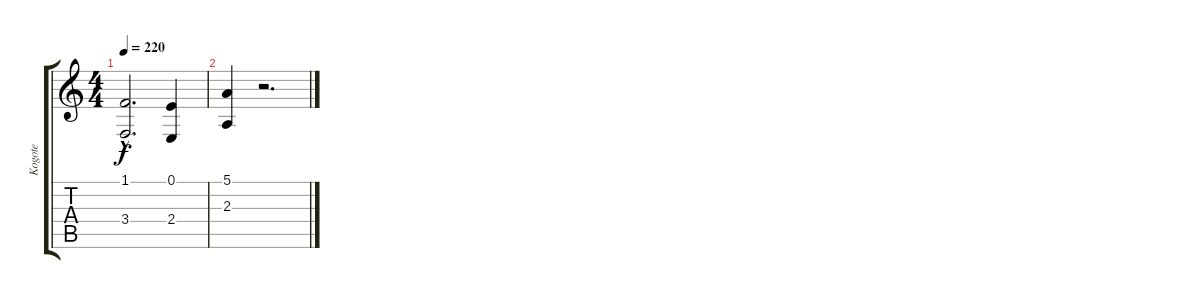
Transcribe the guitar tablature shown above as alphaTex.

\track ("Kogote" "Kogote") {instrument brasssection}
\staff {score tabs}
\tuning (E4 B3 G3 D3 A2 E2) {hide}
\ts (4 4)
\tempo 220
\clef g2
\ks c
(1.1{hac} 3.4{hac}).2{d dy f} (0.1 2.4).4 |
(5.1 2.3).4 r.2{d}
